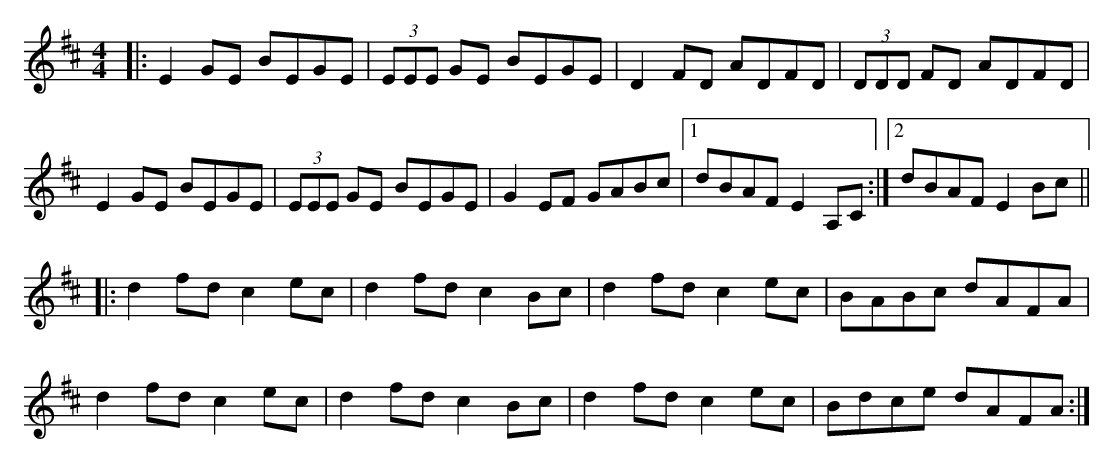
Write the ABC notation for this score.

X:1
M:4/4
K:Edor
|:E2 GE BEGE|(3EEE GE BEGE|D2 FD ADFD|(3DDD FD ADFD|
E2 GE BEGE|(3EEE GE BEGE|G2 EF GABc|1 dBAF E2 A,C:|2 dBAF E2 Bc||
|:d2 fd c2 ec|d2 fd c2 Bc|d2 fd c2 ec|BABc dAFA|
d2 fd c2 ec|d2 fd c2 Bc|d2 fd c2 ec|Bdce dAFA:|
